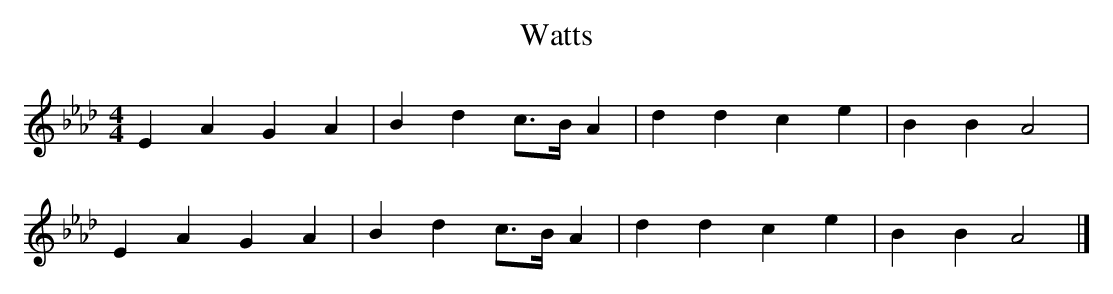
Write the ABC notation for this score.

X:1
T:Watts
M:4/4
L:1/8
K:Ab
E2A2G2A2|B2d2c3/2B/2 A2|d2d2c2e2|B2B2A4|
E2A2G2A2|B2d2c3/2B/2 A2|d2d2c2e2|B2B2A4|]
